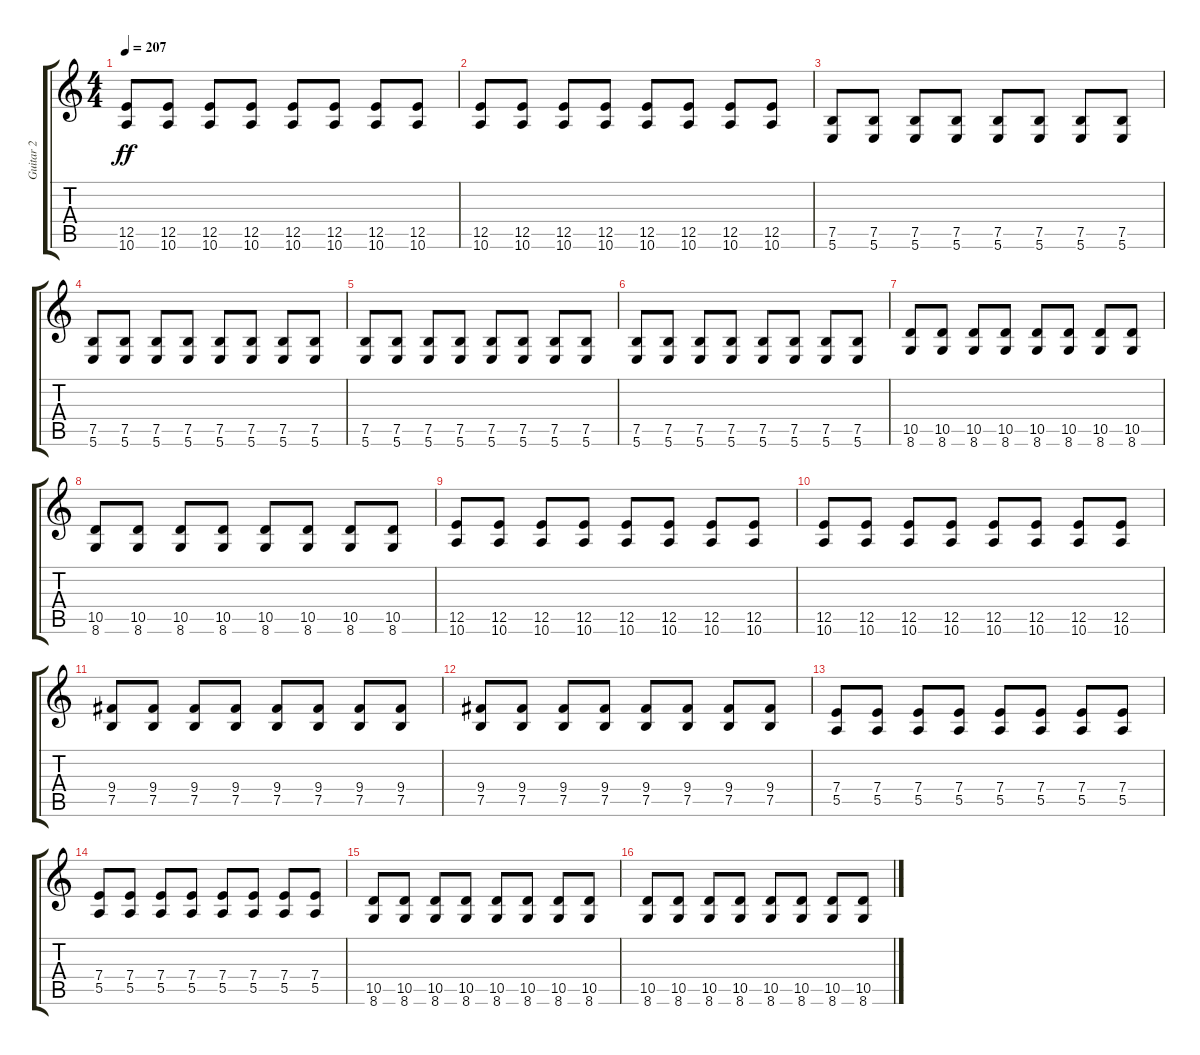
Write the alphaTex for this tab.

\track ("Guitar 2" "Guitar 2") {instrument distortionguitar}
\staff {score tabs}
\tuning (B3 Gb3 D3 A2 E2 B1) {hide}
\ts (4 4)
\tempo 207
\clef g2
\ks c
(12.5 10.6).8{dy ff} (12.5 10.6).8 (12.5 10.6).8 (12.5 10.6).8 (12.5 10.6).8 (12.5 10.6).8 (12.5 10.6).8 (12.5 10.6).8 |
(12.5 10.6).8 (12.5 10.6).8 (12.5 10.6).8 (12.5 10.6).8 (12.5 10.6).8 (12.5 10.6).8 (12.5 10.6).8 (12.5 10.6).8 |
(7.5 5.6).8 (7.5 5.6).8 (7.5 5.6).8 (7.5 5.6).8 (7.5 5.6).8 (7.5 5.6).8 (7.5 5.6).8 (7.5 5.6).8 |
(7.5 5.6).8 (7.5 5.6).8 (7.5 5.6).8 (7.5 5.6).8 (7.5 5.6).8 (7.5 5.6).8 (7.5 5.6).8 (7.5 5.6).8 |
(7.5 5.6).8 (7.5 5.6).8 (7.5 5.6).8 (7.5 5.6).8 (7.5 5.6).8 (7.5 5.6).8 (7.5 5.6).8 (7.5 5.6).8 |
(7.5 5.6).8 (7.5 5.6).8 (7.5 5.6).8 (7.5 5.6).8 (7.5 5.6).8 (7.5 5.6).8 (7.5 5.6).8 (7.5 5.6).8 |
(10.5 8.6).8 (10.5 8.6).8 (10.5 8.6).8 (10.5 8.6).8 (10.5 8.6).8 (10.5 8.6).8 (10.5 8.6).8 (10.5 8.6).8 |
(10.5 8.6).8 (10.5 8.6).8 (10.5 8.6).8 (10.5 8.6).8 (10.5 8.6).8 (10.5 8.6).8 (10.5 8.6).8 (10.5 8.6).8 |
(12.5 10.6).8 (12.5 10.6).8 (12.5 10.6).8 (12.5 10.6).8 (12.5 10.6).8 (12.5 10.6).8 (12.5 10.6).8 (12.5 10.6).8 |
(12.5 10.6).8 (12.5 10.6).8 (12.5 10.6).8 (12.5 10.6).8 (12.5 10.6).8 (12.5 10.6).8 (12.5 10.6).8 (12.5 10.6).8 |
(9.4 7.5).8 (9.4 7.5).8 (9.4 7.5).8 (9.4 7.5).8 (9.4 7.5).8 (9.4 7.5).8 (9.4 7.5).8 (9.4 7.5).8 |
(9.4 7.5).8 (9.4 7.5).8 (9.4 7.5).8 (9.4 7.5).8 (9.4 7.5).8 (9.4 7.5).8 (9.4 7.5).8 (9.4 7.5).8 |
(7.4 5.5).8 (7.4 5.5).8 (7.4 5.5).8 (7.4 5.5).8 (7.4 5.5).8 (7.4 5.5).8 (7.4 5.5).8 (7.4 5.5).8 |
(7.4 5.5).8 (7.4 5.5).8 (7.4 5.5).8 (7.4 5.5).8 (7.4 5.5).8 (7.4 5.5).8 (7.4 5.5).8 (7.4 5.5).8 |
(10.5 8.6).8 (10.5 8.6).8 (10.5 8.6).8 (10.5 8.6).8 (10.5 8.6).8 (10.5 8.6).8 (10.5 8.6).8 (10.5 8.6).8 |
(10.5 8.6).8 (10.5 8.6).8 (10.5 8.6).8 (10.5 8.6).8 (10.5 8.6).8 (10.5 8.6).8 (10.5 8.6).8 (10.5 8.6).8
